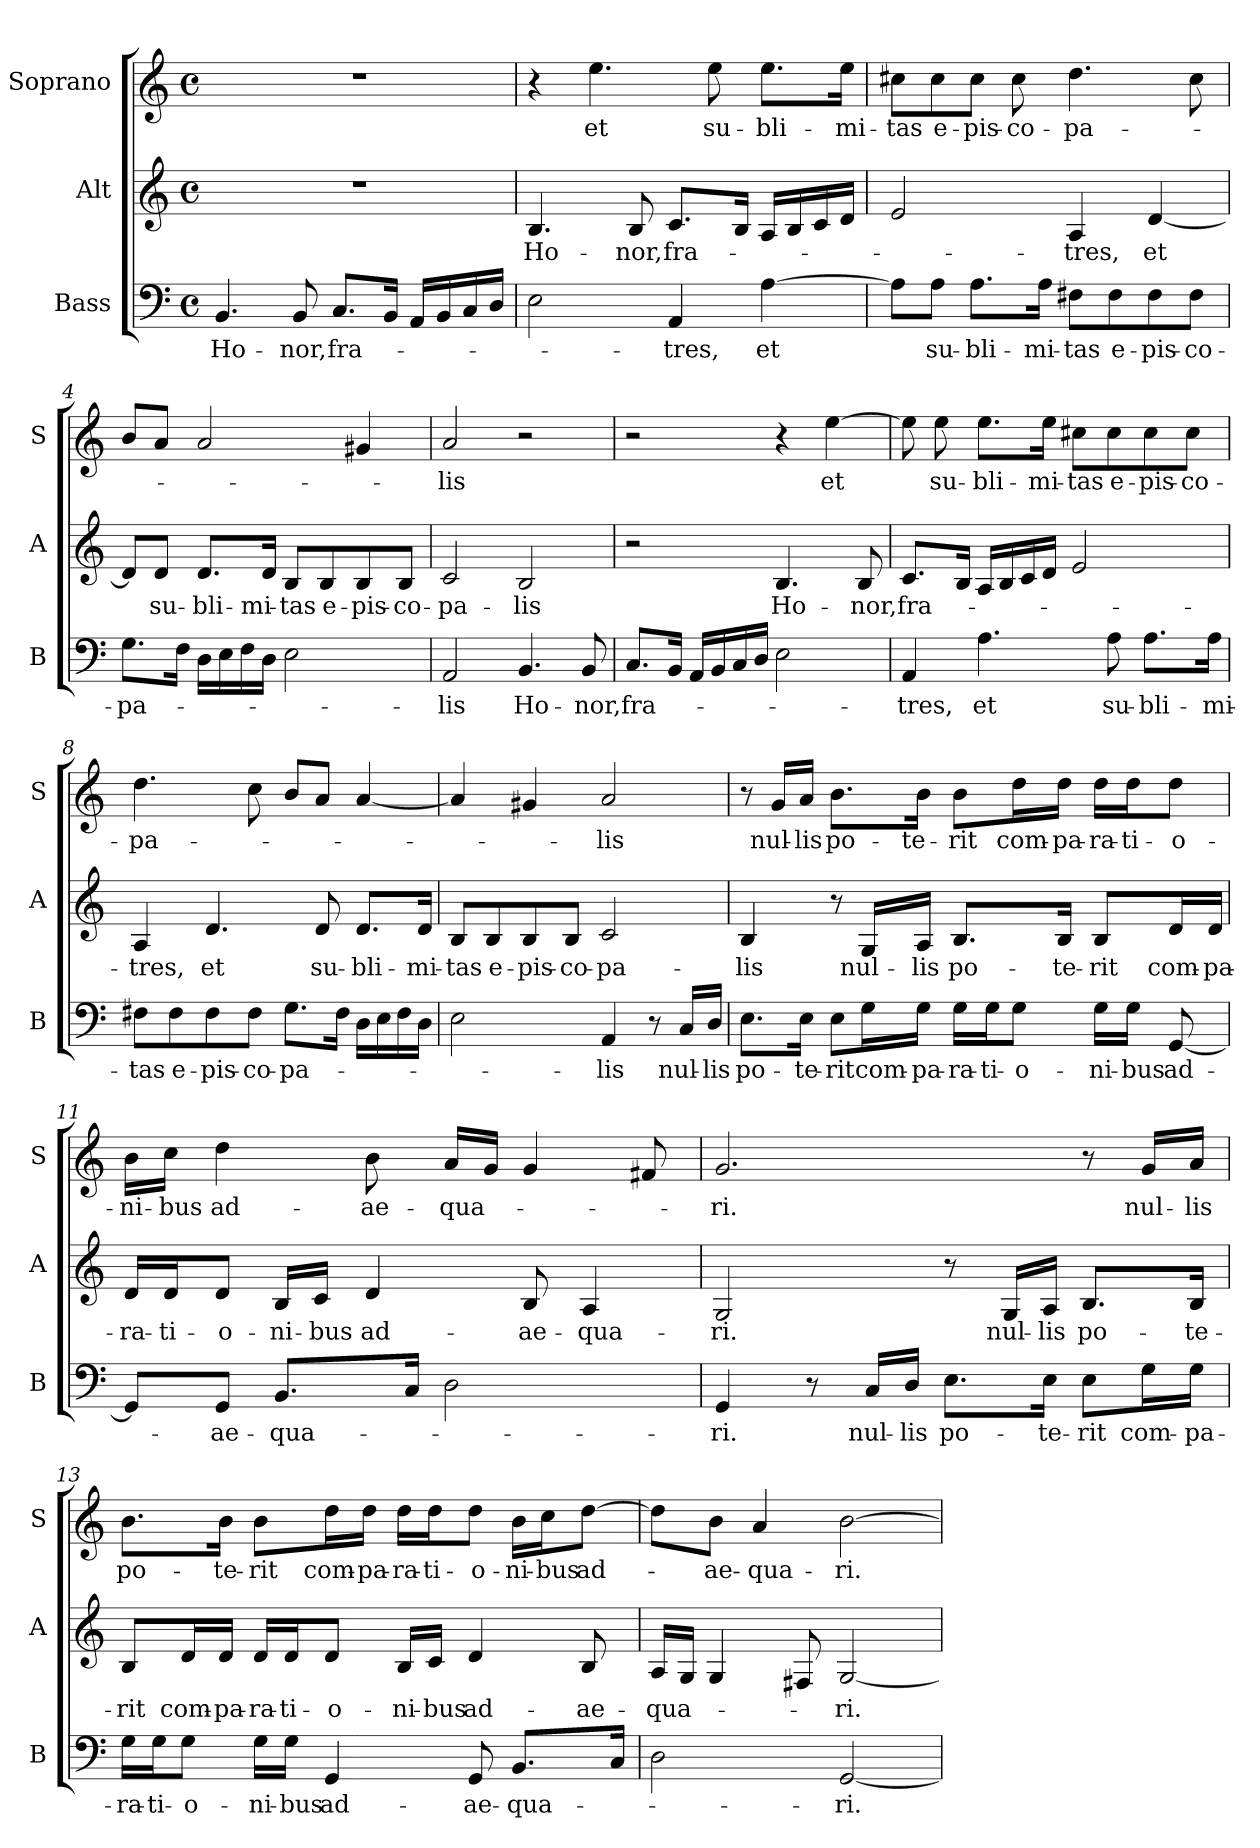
**kern	**text	**kern	**text	**kern	**text
*part3	*part3	*part2	*part2	*part1	*part1
*staff3	*staff3	*staff2	*staff2	*staff1	*staff1
*I"Bass	*	*I"Alt	*	*I"Soprano	*
*I'B	*	*I'A	*	*I'S	*
*clefF4	*	*clefG2	*	*clefG2	*
*k[]	*	*k[]	*	*k[]	*
*C:	*	*C:	*	*C:	*
*M4/4	*	*M4/4	*	*M4/4	*
*met(c)	*	*met(c)	*	*met(c)	*
=1	=1	=1	=1	=1	=1
!	!LO:LY:b	!	!	!	!
4.BB/	Ho-	1r	.	1r	.
!	!LO:LY:b	!	!	!	!
8BB/	-nor,	.	.	.	.
!	!LO:LY:b	!	!	!	!
8.C/L	fra-	.	.	.	.
16BB/Jk	.	.	.	.	.
16AA/LL	.	.	.	.	.
16BB/	.	.	.	.	.
16C/	.	.	.	.	.
16D/JJ	.	.	.	.	.
=2	=2	=2	=2	=2	=2
!	!	!	!LO:LY:b	!	!
2E\	.	4.B/	Ho-	4r	.
!	!	!	!	!	!LO:LY:b
.	.	.	.	4.ee\	et
!	!	!	!LO:LY:b	!	!
.	.	8B/	-nor,	.	.
!	!LO:LY:b	!	!LO:LY:b	!	!
4AA/	-tres,	8.c/L	fra-	.	.
!	!	!	!	!	!LO:LY:b
.	.	.	.	8ee\	su-
.	.	16B/Jk	.	.	.
!	!LO:LY:b	!	!	!	!LO:LY:b
[4A\	et	16A/LL	.	8.ee\L	-bli-
.	.	16B/	.	.	.
.	.	16c/	.	.	.
!	!	!	!	!	!LO:LY:b
.	.	16d/JJ	.	16ee\Jk	-mi-
=3	=3	=3	=3	=3	=3
!	!	!	!	!	!LO:LY:b
8A\L]	.	2e/	.	8cc#X\L	-tas
!	!LO:LY:b	!	!	!	!LO:LY:b
8A\J	su-	.	.	8cc#\	e-
!	!LO:LY:b	!	!	!	!LO:LY:b
8.A\L	-bli-	.	.	8cc#\J	-pis-
!	!	!	!	!	!LO:LY:b
.	.	.	.	8cc#\	-co-
!	!LO:LY:b	!	!	!	!
16A\Jk	-mi-	.	.	.	.
!	!LO:LY:b	!	!LO:LY:b	!	!LO:LY:b
8F#X\L	-tas	4A/	-tres,	4.dd\	-pa-
!	!LO:LY:b	!	!	!	!
8F#\	e-	.	.	.	.
!	!LO:LY:b	!	!LO:LY:b	!	!
8F#\	-pis-	[4d/	et	.	.
!	!LO:LY:b	!	!	!	!
8F#\J	-co-	.	.	8cc#\	.
!!LO:LB:g=z
=4	=4	=4	=4	=4	=4
!	!LO:LY:b	!	!	!	!
8.G\L	-pa-	8d/L]	.	8b/L	.
!	!	!	!LO:LY:b	!	!
.	.	8d/J	su-	8a/J	.
16F\Jk	.	.	.	.	.
!	!	!	!LO:LY:b	!	!
16D\LL	.	8.d/L	-bli-	2a/	.
16E\	.	.	.	.	.
16F\	.	.	.	.	.
!	!	!	!LO:LY:b	!	!
16D\JJ	.	16d/Jk	-mi-	.	.
!	!	!	!LO:LY:b	!	!
2E\	.	8B/L	-tas	.	.
!	!	!	!LO:LY:b	!	!
.	.	8B/	e-	.	.
!	!	!	!LO:LY:b	!	!
.	.	8B/	-pis-	4g#X/	.
!	!	!	!LO:LY:b	!	!
.	.	8B/J	-co-	.	.
=5	=5	=5	=5	=5	=5
!	!LO:LY:b	!	!LO:LY:b	!	!LO:LY:b
2AA/	-lis	2c/	-pa-	2a/	-lis
!	!LO:LY:b	!	!LO:LY:b	!	!
4.BB/	Ho-	2B/	-lis	2r	.
!	!LO:LY:b	!	!	!	!
8BB/	-nor,	.	.	.	.
=6	=6	=6	=6	=6	=6
!	!LO:LY:b	!	!	!	!
8.C/L	fra-	2r	.	2r	.
16BB/Jk	.	.	.	.	.
16AA/LL	.	.	.	.	.
16BB/	.	.	.	.	.
16C/	.	.	.	.	.
16D/JJ	.	.	.	.	.
!	!	!	!LO:LY:b	!	!
2E\	.	4.B/	Ho-	4r	.
!	!	!	!	!	!LO:LY:b
.	.	.	.	[4ee\	et
!	!	!	!LO:LY:b	!	!
.	.	8B/	-nor,	.	.
=7	=7	=7	=7	=7	=7
!	!LO:LY:b	!	!LO:LY:b	!	!
4AA/	-tres,	8.c/L	fra-	8ee\]	.
!	!	!	!	!	!LO:LY:b
.	.	.	.	8ee\	su-
.	.	16B/Jk	.	.	.
!	!LO:LY:b	!	!	!	!LO:LY:b
4.A\	et	16A/LL	.	8.ee\L	-bli-
.	.	16B/	.	.	.
.	.	16c/	.	.	.
!	!	!	!	!	!LO:LY:b
.	.	16d/JJ	.	16ee\Jk	-mi-
!	!	!	!	!	!LO:LY:b
.	.	2e/	.	8cc#X\L	-tas
!	!LO:LY:b	!	!	!	!LO:LY:b
8A\	su-	.	.	8cc#\	e-
!	!LO:LY:b	!	!	!	!LO:LY:b
8.A\L	-bli-	.	.	8cc#\	-pis-
!	!	!	!	!	!LO:LY:b
.	.	.	.	8cc#\J	-co-
!	!LO:LY:b	!	!	!	!
16A\Jk	-mi-	.	.	.	.
!!LO:LB:g=z
=8	=8	=8	=8	=8	=8
!	!LO:LY:b	!	!LO:LY:b	!	!LO:LY:b
8F#X\L	-tas	4A/	-tres,	4.dd\	-pa-
!	!LO:LY:b	!	!	!	!
8F#\	e-	.	.	.	.
!	!LO:LY:b	!	!LO:LY:b	!	!
8F#\	-pis-	4.d/	et	.	.
!	!LO:LY:b	!	!	!	!
8F#\J	-co-	.	.	8cc\	.
!	!LO:LY:b	!	!	!	!
8.G\L	-pa-	.	.	8b/L	.
!	!	!	!LO:LY:b	!	!
.	.	8d/	su-	8a/J	.
16F#\Jk	.	.	.	.	.
!	!	!	!LO:LY:b	!	!
16D\LL	.	8.d/L	-bli-	[4a/	.
16E\	.	.	.	.	.
16F#\	.	.	.	.	.
!	!	!	!LO:LY:b	!	!
16D\JJ	.	16d/Jk	-mi-	.	.
=9	=9	=9	=9	=9	=9
!	!	!	!LO:LY:b	!	!
2E\	.	8B/L	-tas	4a/]	.
!	!	!	!LO:LY:b	!	!
.	.	8B/	e-	.	.
!	!	!	!LO:LY:b	!	!
.	.	8B/	-pis-	4g#X/	.
!	!	!	!LO:LY:b	!	!
.	.	8B/J	-co-	.	.
!	!LO:LY:b	!	!LO:LY:b	!	!LO:LY:b
4AA/	-lis	2c/	-pa-	2a/	-lis
8r	.	.	.	.	.
!	!LO:LY:b	!	!	!	!
16C/LL	nul-	.	.	.	.
!	!LO:LY:b	!	!	!	!
16D/JJ	-lis	.	.	.	.
=10	=10	=10	=10	=10	=10
!	!LO:LY:b	!	!LO:LY:b	!	!
8.E\L	po-	4B/	-lis	8r	.
!	!	!	!	!	!LO:LY:b
.	.	.	.	16g/LL	nul-
!	!LO:LY:b	!	!	!	!LO:LY:b
16E\Jk	-te-	.	.	16a/JJ	-lis
!	!LO:LY:b	!	!	!	!LO:LY:b
8E\L	-rit	8r	.	8.b\L	po-
!	!LO:LY:b	!	!LO:LY:b	!	!
16G\L	com-	16G/LL	nul-	.	.
!	!LO:LY:b	!	!LO:LY:b	!	!LO:LY:b
16G\JJ	-pa-	16A/JJ	-lis	16b\Jk	-te-
!	!LO:LY:b	!	!LO:LY:b	!	!LO:LY:b
16G\LL	-ra-	8.B/L	po-	8b\L	-rit
!	!LO:LY:b	!	!	!	!
16G\J	-ti-	.	.	.	.
!	!LO:LY:b	!	!	!	!LO:LY:b
8G\J	-o-	.	.	16dd\L	com-
!	!	!	!LO:LY:b	!	!LO:LY:b
.	.	16B/Jk	-te-	16dd\JJ	-pa-
!	!LO:LY:b	!	!LO:LY:b	!	!LO:LY:b
16G\LL	-ni-	8B/L	-rit	16dd\LL	-ra-
!	!LO:LY:b	!	!	!	!LO:LY:b
16G\JJ	-bus	.	.	16dd\J	-ti-
!	!LO:LY:b	!	!LO:LY:b	!	!LO:LY:b
[8GG/	ad-	16d/L	com-	8dd\J	-o-
!	!	!	!LO:LY:b	!	!
.	.	16d/JJ	-pa-	.	.
!!LO:PB:g=z
=11	=11	=11	=11	=11	=11
!	!	!	!LO:LY:b	!	!LO:LY:b
8GG/L]	.	16d/LL	-ra-	16b\LL	-ni-
!	!	!	!LO:LY:b	!	!LO:LY:b
.	.	16d/J	-ti-	16cc\JJ	-bus
!	!LO:LY:b	!	!LO:LY:b	!	!LO:LY:b
8GG/J	-ae-	8d/J	-o-	4dd\	ad-
!	!LO:LY:b	!	!LO:LY:b	!	!
8.BB/L	-qua-	16B/LL	-ni-	.	.
!	!	!	!LO:LY:b	!	!
.	.	16c/JJ	-bus	.	.
!	!	!	!LO:LY:b	!	!LO:LY:b
.	.	4d/	ad-	8b\	-ae-
16C/Jk	.	.	.	.	.
!	!	!	!	!	!LO:LY:b
2D\	.	.	.	16a/LL	-qua-
.	.	.	.	16g/JJ	.
!	!	!	!LO:LY:b	!	!
.	.	8B/	-ae-	4g/	.
!	!	!	!LO:LY:b	!	!
.	.	4A/	-qua-	.	.
.	.	.	.	8f#X/	.
=12	=12	=12	=12	=12	=12
!	!LO:LY:b	!	!LO:LY:b	!	!LO:LY:b
4GG/	-ri.	2G/	-ri.	2.g/	-ri.
8r	.	.	.	.	.
!	!LO:LY:b	!	!	!	!
16C/LL	nul-	.	.	.	.
!	!LO:LY:b	!	!	!	!
16D/JJ	-lis	.	.	.	.
!	!LO:LY:b	!	!	!	!
8.E\L	po-	8r	.	.	.
!	!	!	!LO:LY:b	!	!
.	.	16G/LL	nul-	.	.
!	!LO:LY:b	!	!LO:LY:b	!	!
16E\Jk	-te-	16A/JJ	-lis	.	.
!	!LO:LY:b	!	!LO:LY:b	!	!
8E\L	-rit	8.B/L	po-	8r	.
!	!LO:LY:b	!	!	!	!LO:LY:b
16G\L	com-	.	.	16g/LL	nul-
!	!LO:LY:b	!	!LO:LY:b	!	!LO:LY:b
16G\JJ	-pa-	16B/Jk	-te-	16a/JJ	-lis
!!LO:LB:g=z
=13	=13	=13	=13	=13	=13
!	!LO:LY:b	!	!LO:LY:b	!	!LO:LY:b
16G\LL	-ra-	8B/L	-rit	8.b\L	po-
!	!LO:LY:b	!	!	!	!
16G\J	-ti-	.	.	.	.
!	!LO:LY:b	!	!LO:LY:b	!	!
8G\J	-o-	16d/L	com-	.	.
!	!	!	!LO:LY:b	!	!LO:LY:b
.	.	16d/JJ	-pa-	16b\Jk	-te-
!	!LO:LY:b	!	!LO:LY:b	!	!LO:LY:b
16G\LL	-ni-	16d/LL	-ra-	8b\L	-rit
!	!LO:LY:b	!	!LO:LY:b	!	!
16G\JJ	-bus	16d/J	-ti-	.	.
!	!LO:LY:b	!	!LO:LY:b	!	!LO:LY:b
4GG/	ad-	8d/J	-o-	16dd\L	com-
!	!	!	!	!	!LO:LY:b
.	.	.	.	16dd\JJ	-pa-
!	!	!	!LO:LY:b	!	!LO:LY:b
.	.	16B/LL	-ni-	16dd\LL	-ra-
!	!	!	!LO:LY:b	!	!LO:LY:b
.	.	16c/JJ	-bus	16dd\J	-ti-
!	!LO:LY:b	!	!LO:LY:b	!	!LO:LY:b
8GG/	-ae-	4d/	ad-	8dd\J	-o-
!	!LO:LY:b	!	!	!	!LO:LY:b
8.BB/L	-qua-	.	.	16b\LL	-ni-
!	!	!	!	!	!LO:LY:b
.	.	.	.	16cc\J	-bus
!	!	!	!LO:LY:b	!	!LO:LY:b
.	.	8B/	-ae-	[8dd\J	ad-
16C/Jk	.	.	.	.	.
=14	=14	=14	=14	=14	=14
!	!	!	!LO:LY:b	!	!
2D\	.	16A/LL	-qua-	8dd\L]	.
.	.	16G/JJ	.	.	.
!	!	!	!	!	!LO:LY:b
.	.	4G/	.	8b\J	-ae-
!	!	!	!	!	!LO:LY:b
.	.	.	.	4a/	-qua-
.	.	8F#X/	.	.	.
!	!LO:LY:b	!	!LO:LY:b	!	!LO:LY:b
[2GG/	-ri.	[2G/	-ri.	[2b\	-ri.
=	=	=	=	=	=
*-	*-	*-	*-	*-	*-
